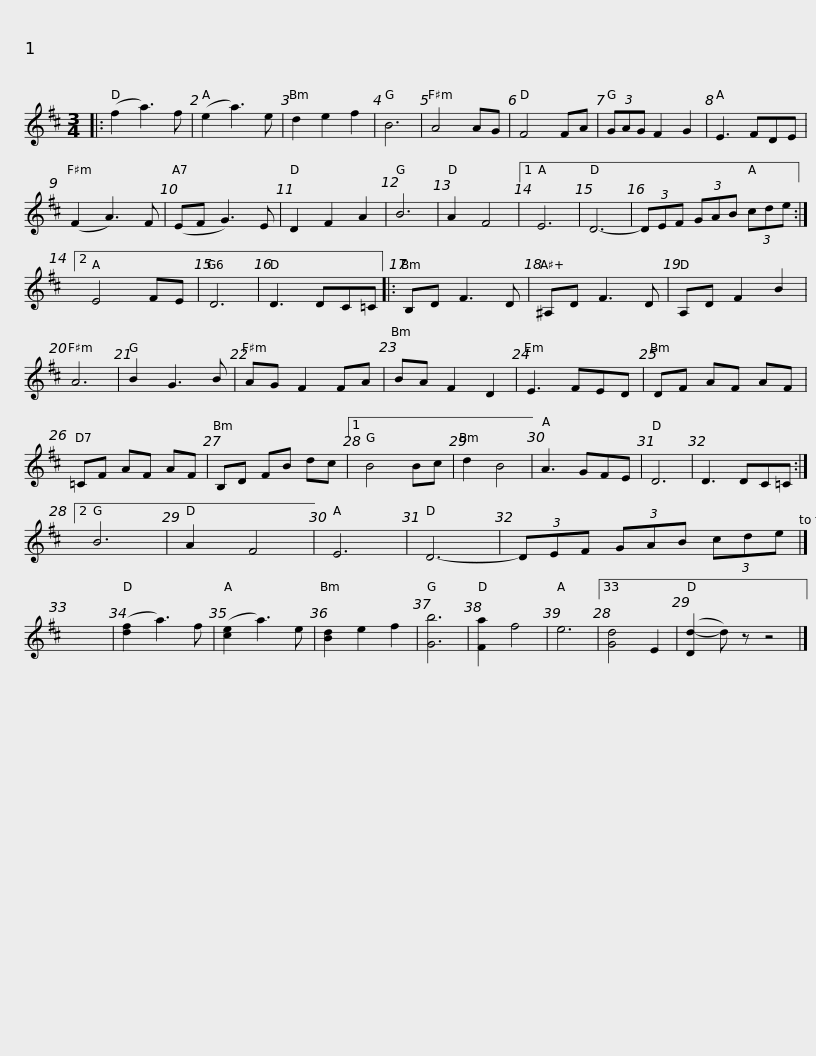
X:1
L:1/8
M:3/4
I:linebreak $
K:D
V:1 treble
V:1
|: (f2 a3) f | (e2 a3) e | d2 e2 f2 | B6 | A4 AG | %5
 F4 FA | (3GAG F2 G2 | E3 FDE | (F2 A3) F | (EF G3) E |$ %10
 D2 F2 A2 | B6 | A2 F4 |1 E6 | D6- | %15
 (3DEF (3GAB (3cde :|2 E4 FE | D6 | D3 DC=C |: B,D F3 D |$ %20
 ^A,D F3 D | A,D F2 B2 | A6 | B2 G3 B | AG F2 FA | %25
 BA F2 D2 | E3 FED | DF AF AF | =CF AF AF |$ B,D FB dc |1 %30
 B4 Bc | d2 B4 | A3 GFE | D6 | D3 DC=C :|2 %35
 B6 | A2 F4 | E6 | D6- |$ (3DEF (3GAB (3cde |] %40
 x6 | ([df]2 a3) f | ([ce]2 a3) e | [Bd]2 e2 f2 | [Gb]6 | %45
 [Fa]2 f4 | e6 |33 [Gd]4 E2 | ([Dd-]2 d) z z4 |] %49
